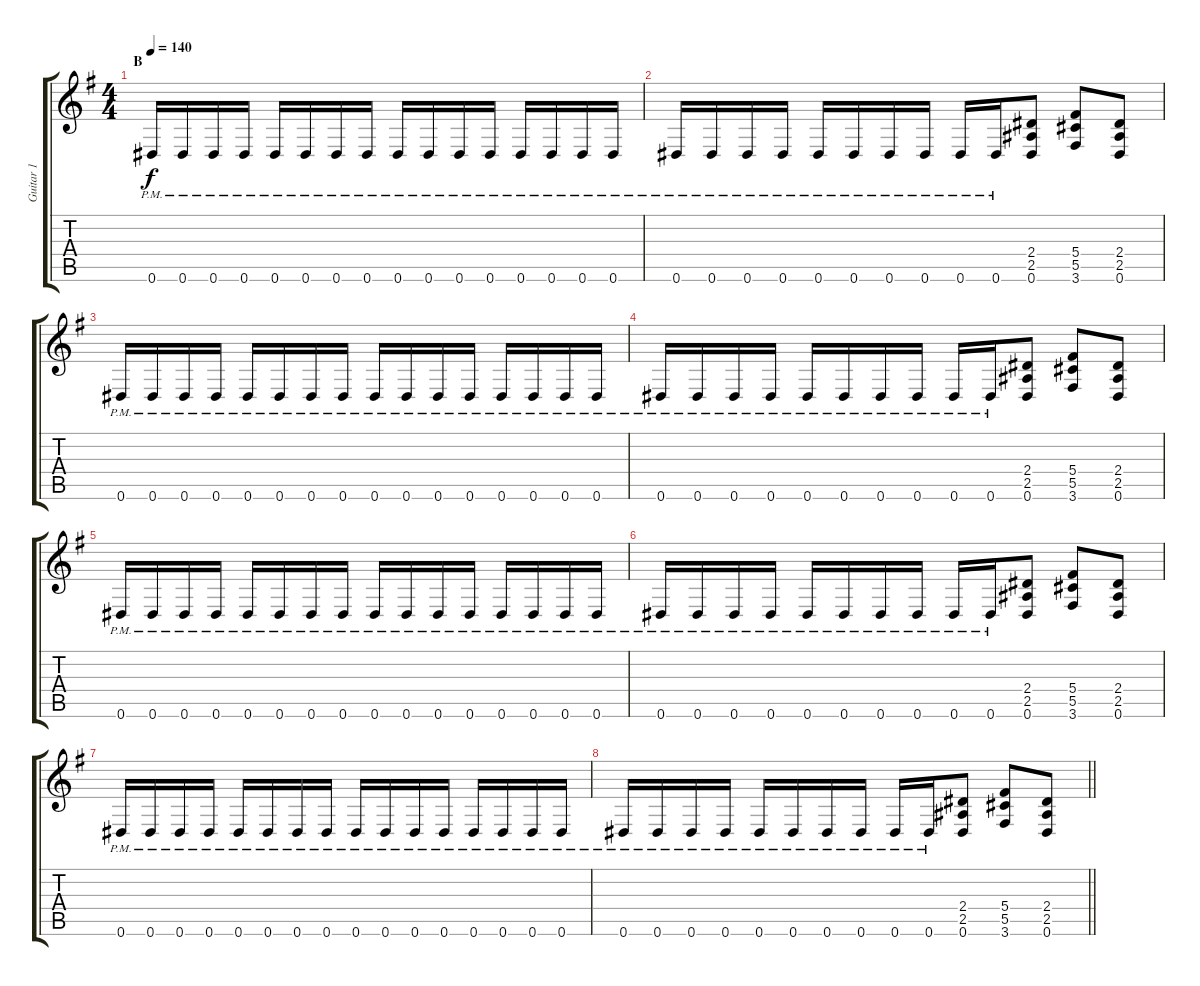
\track ("Guitar 1" "Guitar 1") {instrument overdrivenguitar}
\staff {score tabs}
\tuning (Eb4 Bb3 Gb3 Db3 Ab2 Eb2) {hide}
\ts (4 4)
\section ("" "B")
\tempo 140
\clef g2
\ks g
0.6{pm}.16{dy f} 0.6{pm}.16 0.6{pm}.16 0.6{pm}.16 0.6{pm}.16 0.6{pm}.16 0.6{pm}.16 0.6{pm}.16 0.6{pm}.16 0.6{pm}.16 0.6{pm}.16 0.6{pm}.16 0.6{pm}.16 0.6{pm}.16 0.6{pm}.16 0.6{pm}.16 |
0.6{pm}.16 0.6{pm}.16 0.6{pm}.16 0.6{pm}.16 0.6{pm}.16 0.6{pm}.16 0.6{pm}.16 0.6{pm}.16 0.6{pm}.16 0.6{pm}.16 (2.4 2.5 0.6).8 (5.4 5.5 3.6).8 (2.4 2.5 0.6).8 |
0.6{pm}.16 0.6{pm}.16 0.6{pm}.16 0.6{pm}.16 0.6{pm}.16 0.6{pm}.16 0.6{pm}.16 0.6{pm}.16 0.6{pm}.16 0.6{pm}.16 0.6{pm}.16 0.6{pm}.16 0.6{pm}.16 0.6{pm}.16 0.6{pm}.16 0.6{pm}.16 |
0.6{pm}.16 0.6{pm}.16 0.6{pm}.16 0.6{pm}.16 0.6{pm}.16 0.6{pm}.16 0.6{pm}.16 0.6{pm}.16 0.6{pm}.16 0.6{pm}.16 (2.4 2.5 0.6).8 (5.4 5.5 3.6).8 (2.4 2.5 0.6).8 |
0.6{pm}.16 0.6{pm}.16 0.6{pm}.16 0.6{pm}.16 0.6{pm}.16 0.6{pm}.16 0.6{pm}.16 0.6{pm}.16 0.6{pm}.16 0.6{pm}.16 0.6{pm}.16 0.6{pm}.16 0.6{pm}.16 0.6{pm}.16 0.6{pm}.16 0.6{pm}.16 |
0.6{pm}.16 0.6{pm}.16 0.6{pm}.16 0.6{pm}.16 0.6{pm}.16 0.6{pm}.16 0.6{pm}.16 0.6{pm}.16 0.6{pm}.16 0.6{pm}.16 (2.4 2.5 0.6).8 (5.4 5.5 3.6).8 (2.4 2.5 0.6).8 |
0.6{pm}.16 0.6{pm}.16 0.6{pm}.16 0.6{pm}.16 0.6{pm}.16 0.6{pm}.16 0.6{pm}.16 0.6{pm}.16 0.6{pm}.16 0.6{pm}.16 0.6{pm}.16 0.6{pm}.16 0.6{pm}.16 0.6{pm}.16 0.6{pm}.16 0.6{pm}.16 |
\barLineRight lightlight
0.6{pm}.16 0.6{pm}.16 0.6{pm}.16 0.6{pm}.16 0.6{pm}.16 0.6{pm}.16 0.6{pm}.16 0.6{pm}.16 0.6{pm}.16 0.6{pm}.16 (2.4 2.5 0.6).8 (5.4 5.5 3.6).8 (2.4 2.5 0.6).8
